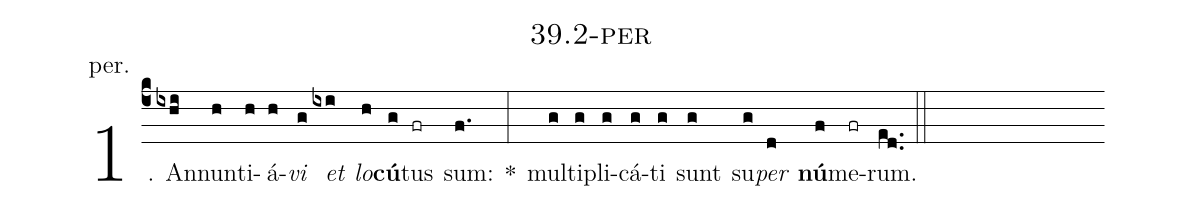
name: 39.2-per;
annotation: per.;
%%
(c4)1. An(ixhi)nun(h)ti(h)á(h)<i>vi</i>(g) <i>et</i>(ixi) <i>lo</i>(h)<b>cú</b>(g)tus(fr) sum:(f.) *(:) mul(g)ti(g)pli(g)cá(g)ti(g) sunt(g) su(g)<i>per</i>(d) <b>nú</b>(f)me(fr)rum.(ed..) (::)


%E(g) u(g) o(g) u(d) a(f) e.(ed..) (::)
